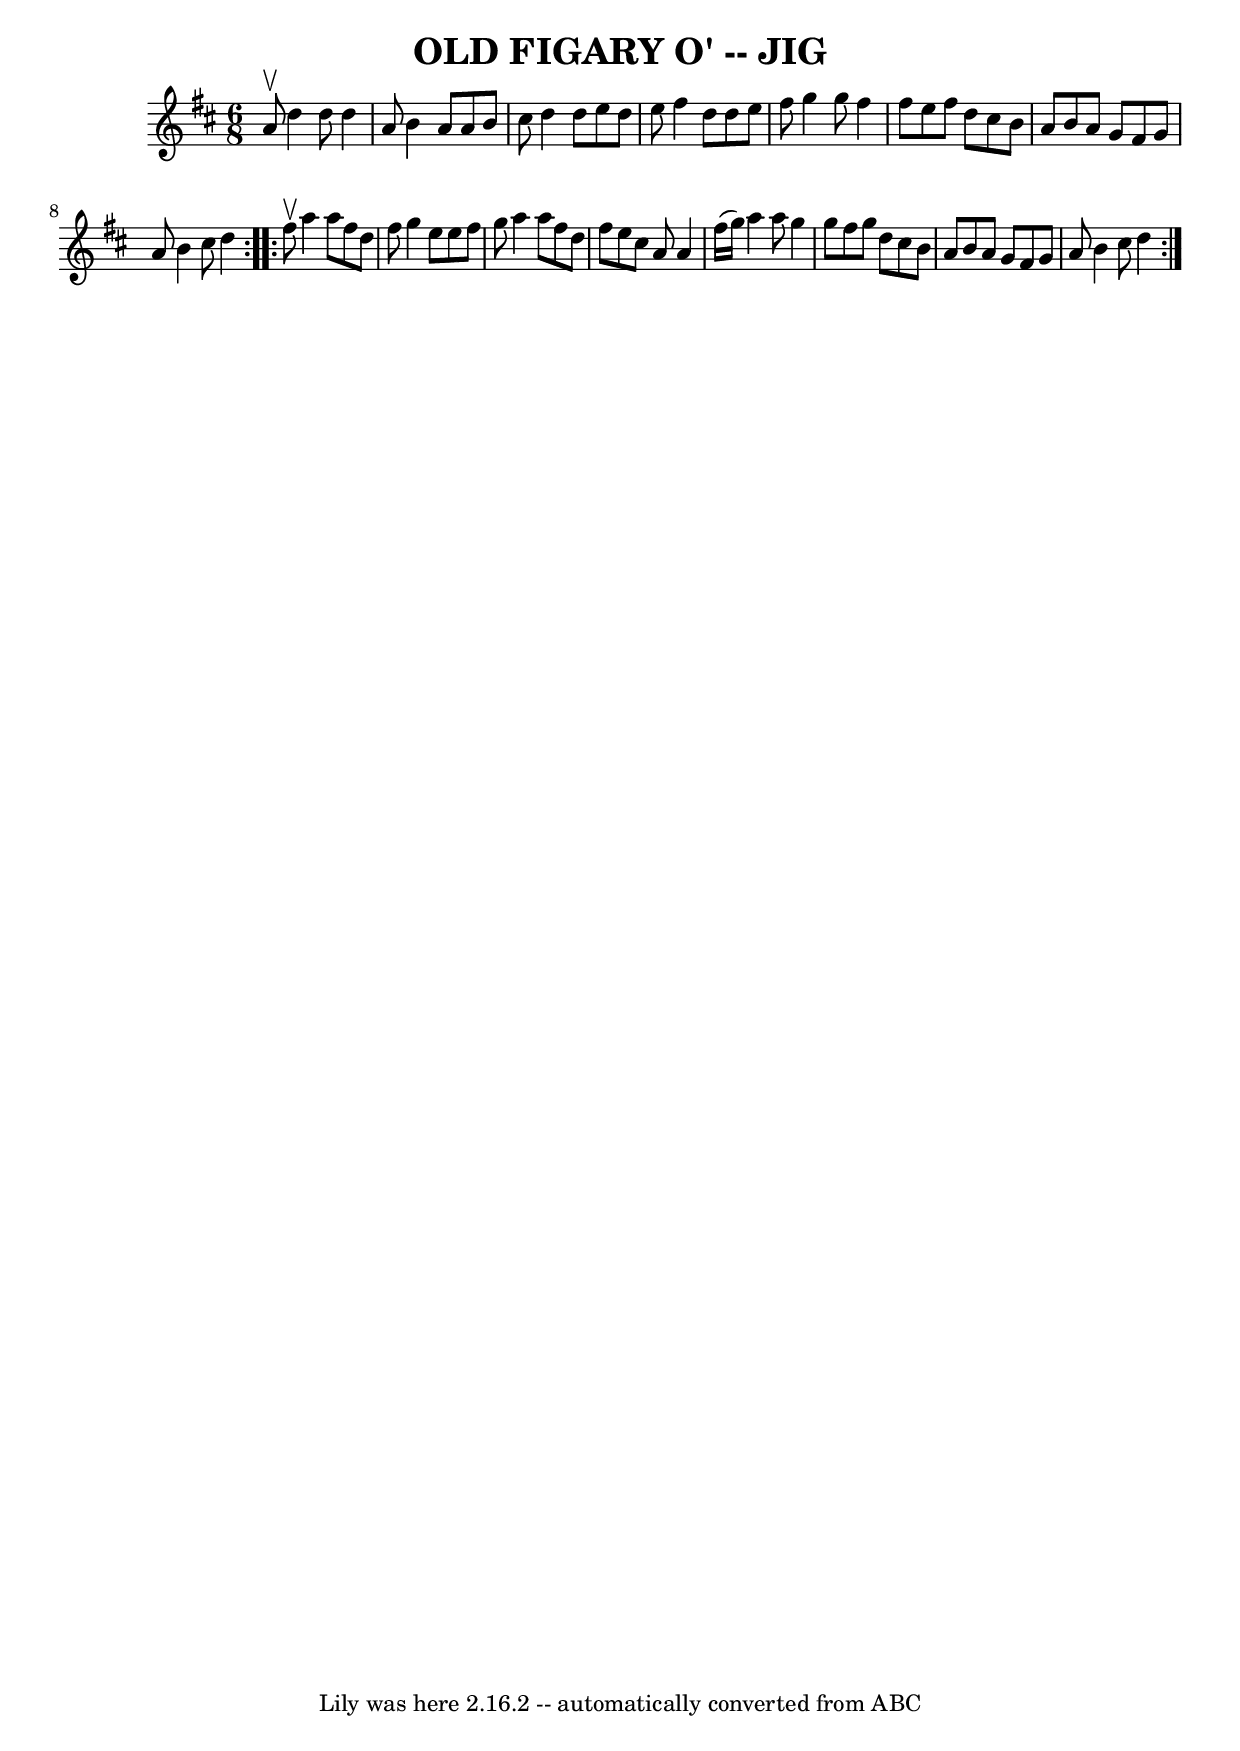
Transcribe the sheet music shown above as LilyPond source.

\version "2.16.2"
\include "Mammoth.ily"
\header {
  %% book = "Ryan's Mammoth Collection of Fiddle Tunes"
  crossRefNumber = "1"
  footnotes = ""
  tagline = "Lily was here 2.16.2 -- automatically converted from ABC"
  title = "OLD FIGARY O' -- JIG"

}
voicedefault =  {



  \repeat volta 2 {

    \time 6/8 
    \key d \major a'8^\upbow       |
    d''4 d''8 d''4    
    a'8    |
    b'4 a'8 a'8 b'8 cis''8    |
    d''4 d''8 
    e''8 d''8 e''8    |
    fis''4 d''8 d''8 e''8 fis''8  
    |
    |
    g''4 g''8 fis''4 fis''8    |
    e''8   
    fis''8 d''8 cis''8 b'8 a'8    |
    b'8 a'8 g'8    
    fis'8 g'8 a'8    |
    b'4 cis''8 d''4    
  }     

  \repeat volta 2 {
    fis''8^\upbow       |
    a''4 a''8 fis''8    
    d''8 fis''8    |
    g''4 e''8 e''8 fis''8 g''8    |
    
    a''4 a''8 fis''8 d''8 fis''8    |
    e''8 cis''8 a'8  
    a'4 fis''16 (g''16)   |
    |
    a''4 a''8 g''4   
    g''8    |
    fis''8 g''8 d''8 cis''8 b'8 a'8    |
    
    b'8 a'8 g'8 fis'8 g'8 a'8    |
    b'4 cis''8 d''4   
    
  }   

}

\score{
  <<

    \context Staff="default"
    {
      \voicedefault 
      
    }

  >>
  \layout {
    
  }
  \midi {
  }

}
